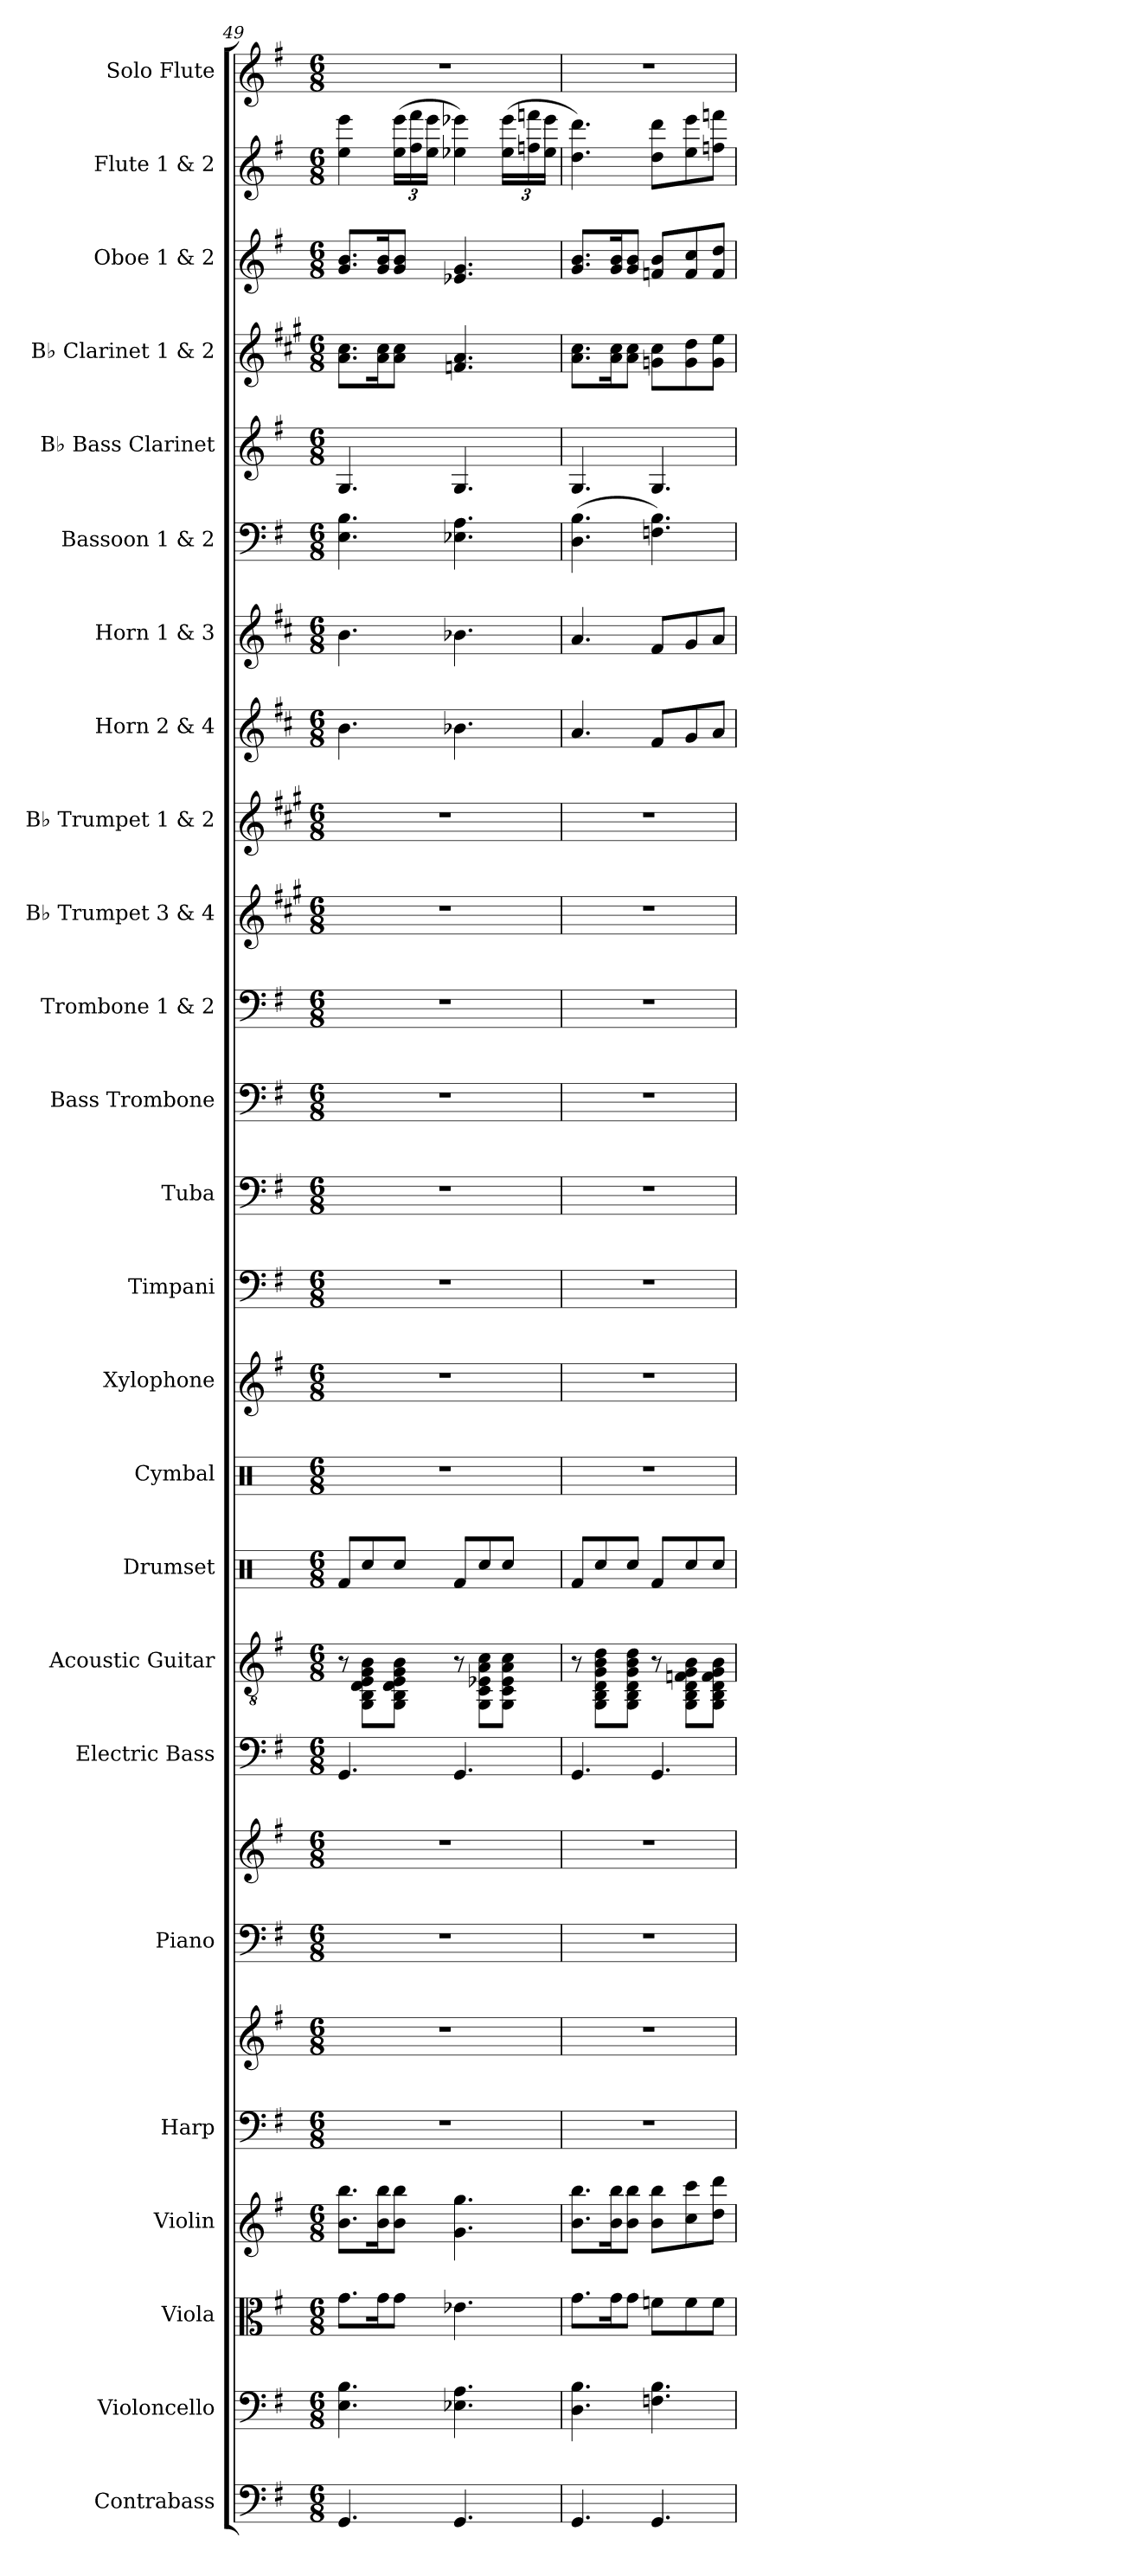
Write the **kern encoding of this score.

**kern	**kern	**kern	**kern	**kern	**kern	**kern	**kern	**kern	**kern	**kern	**kern	**kern	**kern	**kern	**kern	**kern	**kern	**kern	**kern	**kern	**kern	**kern	**kern	**kern	**kern	**kern
*part25	*part24	*part23	*part22	*part21	*part21	*part20	*part20	*part19	*part18	*part17	*part16	*part15	*part14	*part13	*part12	*part11	*part10	*part9	*part8	*part7	*part6	*part5	*part4	*part3	*part2	*part1
*staff27	*staff26	*staff25	*staff24	*staff23	*staff22	*staff21	*staff20	*staff19	*staff18	*staff17	*staff16	*staff15	*staff14	*staff13	*staff12	*staff11	*staff10	*staff9	*staff8	*staff7	*staff6	*staff5	*staff4	*staff3	*staff2	*staff1
*I"Contrabass	*I"Violoncello	*I"Viola	*I"Violin	*I"Harp	*	*I"Piano	*	*I"Electric Bass	*I"Acoustic Guitar	*I"Drumset	*I"Cymbal	*I"Xylophone	*I"Timpani	*I"Tuba	*I"Bass Trombone	*I"Trombone 1 &amp; 2	*I"B♭ Trumpet 3 &amp; 4	*I"B♭ Trumpet 1 &amp; 2	*I"Horn 2 &amp; 4	*I"Horn 1 &amp; 3	*I"Bassoon 1 &amp; 2	*I"B♭ Bass Clarinet	*I"B♭ Clarinet 1 &amp; 2	*I"Oboe 1 &amp; 2	*I"Flute 1 &amp; 2	*I"Solo Flute
*I'Cb.	*I'Vc.	*I'Vla.	*I'Vln.	*I'Hrp.	*	*I'Pno.	*	*I'El. B.	*I'Guit.	*I'D. Set	*I'Cym.	*I'Xyl.	*I'Timp.	*I'Tba.	*I'B. Tbn.	*I'Tbn. 1, 2	*I'B♭ Tpt. 3, 4	*I'B♭ Tpt. 1, 2	*I'Hn. 2, 4	*I'Hn. 1, 3	*I'Bsn. 1, 2	*I'B♭ B. Cl.	*I'B♭ Cl. 1, 2	*I'Ob. 1, 2	*I'Fl. 1, 2	*I'Solo
!!LO:PB:g=z
*clefF4	*clefF4	*clefC3	*clefG2	*clefF4	*clefG2	*clefF4	*clefG2	*clefF4	*clefGv2	*clefX	*clefX	*clefG2	*clefF4	*clefF4	*clefF4	*clefF4	*clefG2	*clefG2	*clefG2	*clefG2	*clefF4	*clefG2	*clefG2	*clefG2	*clefG2	*clefG2
*ITrd7c12	*	*	*	*	*	*	*	*ITrd7c12	*	*	*	*ITrd-14c-24	*	*	*	*	*ITrd1c2	*ITrd1c2	*ITrd4c7	*ITrd4c7	*	*ITrd8c14	*ITrd1c2	*	*	*
*k[f#]	*k[f#]	*k[f#]	*k[f#]	*k[f#]	*k[f#]	*k[f#]	*k[f#]	*k[f#]	*k[f#]	*k[]	*k[]	*k[f#]	*k[f#]	*k[f#]	*k[f#]	*k[f#]	*k[f#]	*k[f#]	*k[f#]	*k[f#]	*k[f#]	*k[f#]	*k[f#]	*k[f#]	*k[f#]	*k[f#]
*M6/8	*M6/8	*M6/8	*M6/8	*M6/8	*M6/8	*M6/8	*M6/8	*M6/8	*M6/8	*M6/8	*M6/8	*M6/8	*M6/8	*M6/8	*M6/8	*M6/8	*M6/8	*M6/8	*M6/8	*M6/8	*M6/8	*M6/8	*M6/8	*M6/8	*M6/8	*M6/8
=49	=49	=49	=49	=49	=49	=49	=49	=49	=49	=49	=49	=49	=49	=49	=49	=49	=49	=49	=49	=49	=49	=49	=49	=49	=49	=49
4.GGG/	4.E\ 4.B\	8.g\L	8.b\ 8.bb\L	2.r	2.r	2.r	2.r	4.GGG/	8r	8Rf/L	2.r	2.r	2.r	2.r	2.r	2.r	2.r	2.r	4.e\	4.e\	4.E\ 4.B\	4.GG/	8.g\ 8.b\L	8.g/ 8.b/L	4ee\ 4eee\	2.r
.	.	.	.	.	.	.	.	.	8GG\ 8BB\ 8D\ 8E\ 8G\ 8B\L	8Rcc/	.	.	.	.	.	.	.	.	.	.	.	.	.	.	.	.
.	.	16g\K	16b\ 16bb\K	.	.	.	.	.	.	.	.	.	.	.	.	.	.	.	.	.	.	.	16g\ 16b\K	16g/ 16b/K	.	.
*	*	*	*	*	*	*	*	*	*	*	*	*	*	*	*	*	*	*	*	*	*	*	*	*	*Xbrackettup	*
.	.	8g\J	8b\ 8bb\J	.	.	.	.	.	8GG\ 8BB\ 8D\ 8E\ 8G\ 8B\J	8Rcc/J	.	.	.	.	.	.	.	.	.	.	.	.	8g\ 8b\J	8g/ 8b/J	(>24ee\ 24eee\LL	.
.	.	.	.	.	.	.	.	.	.	.	.	.	.	.	.	.	.	.	.	.	.	.	.	.	24ff#\ 24fff#\	.
.	.	.	.	.	.	.	.	.	.	.	.	.	.	.	.	.	.	.	.	.	.	.	.	.	24ee\ 24eee\JJ	.
4.GGG/	4.E-X\ 4.A\	4.e-X\	4.g\ 4.gg\	.	.	.	.	4.GGG/	8r	8Rf/L	.	.	.	.	.	.	.	.	4.e-X\	4.e-X\	4.E-X\ 4.A\	4.GG/	4.e-X/ 4.g/	4.e-X/ 4.g/	4ee-X\ 4eee-X\)	.
.	.	.	.	.	.	.	.	.	8GG\ 8C\ 8E-X\ 8A\ 8c\L	8Rcc/	.	.	.	.	.	.	.	.	.	.	.	.	.	.	.	.
.	.	.	.	.	.	.	.	.	8GG\ 8C\ 8E-\ 8A\ 8c\J	8Rcc/J	.	.	.	.	.	.	.	.	.	.	.	.	.	.	(>24ee-\ 24eee-\LL	.
.	.	.	.	.	.	.	.	.	.	.	.	.	.	.	.	.	.	.	.	.	.	.	.	.	24ffn\ 24fffn\	.
.	.	.	.	.	.	.	.	.	.	.	.	.	.	.	.	.	.	.	.	.	.	.	.	.	24ee-\ 24eee-\JJ	.
=50	=50	=50	=50	=50	=50	=50	=50	=50	=50	=50	=50	=50	=50	=50	=50	=50	=50	=50	=50	=50	=50	=50	=50	=50	=50	=50
4.GGG/	4.D\ 4.B\	8.g\L	8.b\ 8.bb\L	2.r	2.r	2.r	2.r	4.GGG/	8r	8Rf/L	2.r	2.r	2.r	2.r	2.r	2.r	2.r	2.r	4.d/	4.d/	(>4.D\ 4.B\	4.GG/	8.g\ 8.b\L	8.g/ 8.b/L	4.dd\ 4.ddd\)	2.r
.	.	.	.	.	.	.	.	.	8GG\ 8BB\ 8D\ 8G\ 8B\ 8d\L	8Rcc/	.	.	.	.	.	.	.	.	.	.	.	.	.	.	.	.
.	.	16g\K	16b\ 16bb\K	.	.	.	.	.	.	.	.	.	.	.	.	.	.	.	.	.	.	.	16g\ 16b\K	16g/ 16b/K	.	.
.	.	8g\J	8b\ 8bb\J	.	.	.	.	.	8GG\ 8BB\ 8D\ 8G\ 8B\ 8d\J	8Rcc/J	.	.	.	.	.	.	.	.	.	.	.	.	8g\ 8b\J	8g/ 8b/J	.	.
4.GGG/	4.Fn\ 4.B\	8fn\L	8b\ 8bb\L	.	.	.	.	4.GGG/	8r	8Rf/L	.	.	.	.	.	.	.	.	8B/L	8B/L	4.Fn\ 4.B\)	4.GG/	8fn\ 8b\L	8fn/ 8b/L	8dd\ 8ddd\L	.
.	.	8f\	8cc\ 8ccc\	.	.	.	.	.	8GG\ 8BB\ 8D\ 8Fn\ 8G\ 8B\L	8Rcc/	.	.	.	.	.	.	.	.	8c/	8c/	.	.	8f\ 8cc\	8f/ 8cc/	8ee\ 8eee\	.
.	.	8f\J	8dd\ 8ddd\J	.	.	.	.	.	8GG\ 8BB\ 8D\ 8F\ 8G\ 8B\J	8Rcc/J	.	.	.	.	.	.	.	.	8d/J	8d/J	.	.	8f\ 8dd\J	8f/ 8dd/J	8ffn\ 8fffn\J	.
=	=	=	=	=	=	=	=	=	=	=	=	=	=	=	=	=	=	=	=	=	=	=	=	=	=	=
*-	*-	*-	*-	*-	*-	*-	*-	*-	*-	*-	*-	*-	*-	*-	*-	*-	*-	*-	*-	*-	*-	*-	*-	*-	*-	*-
